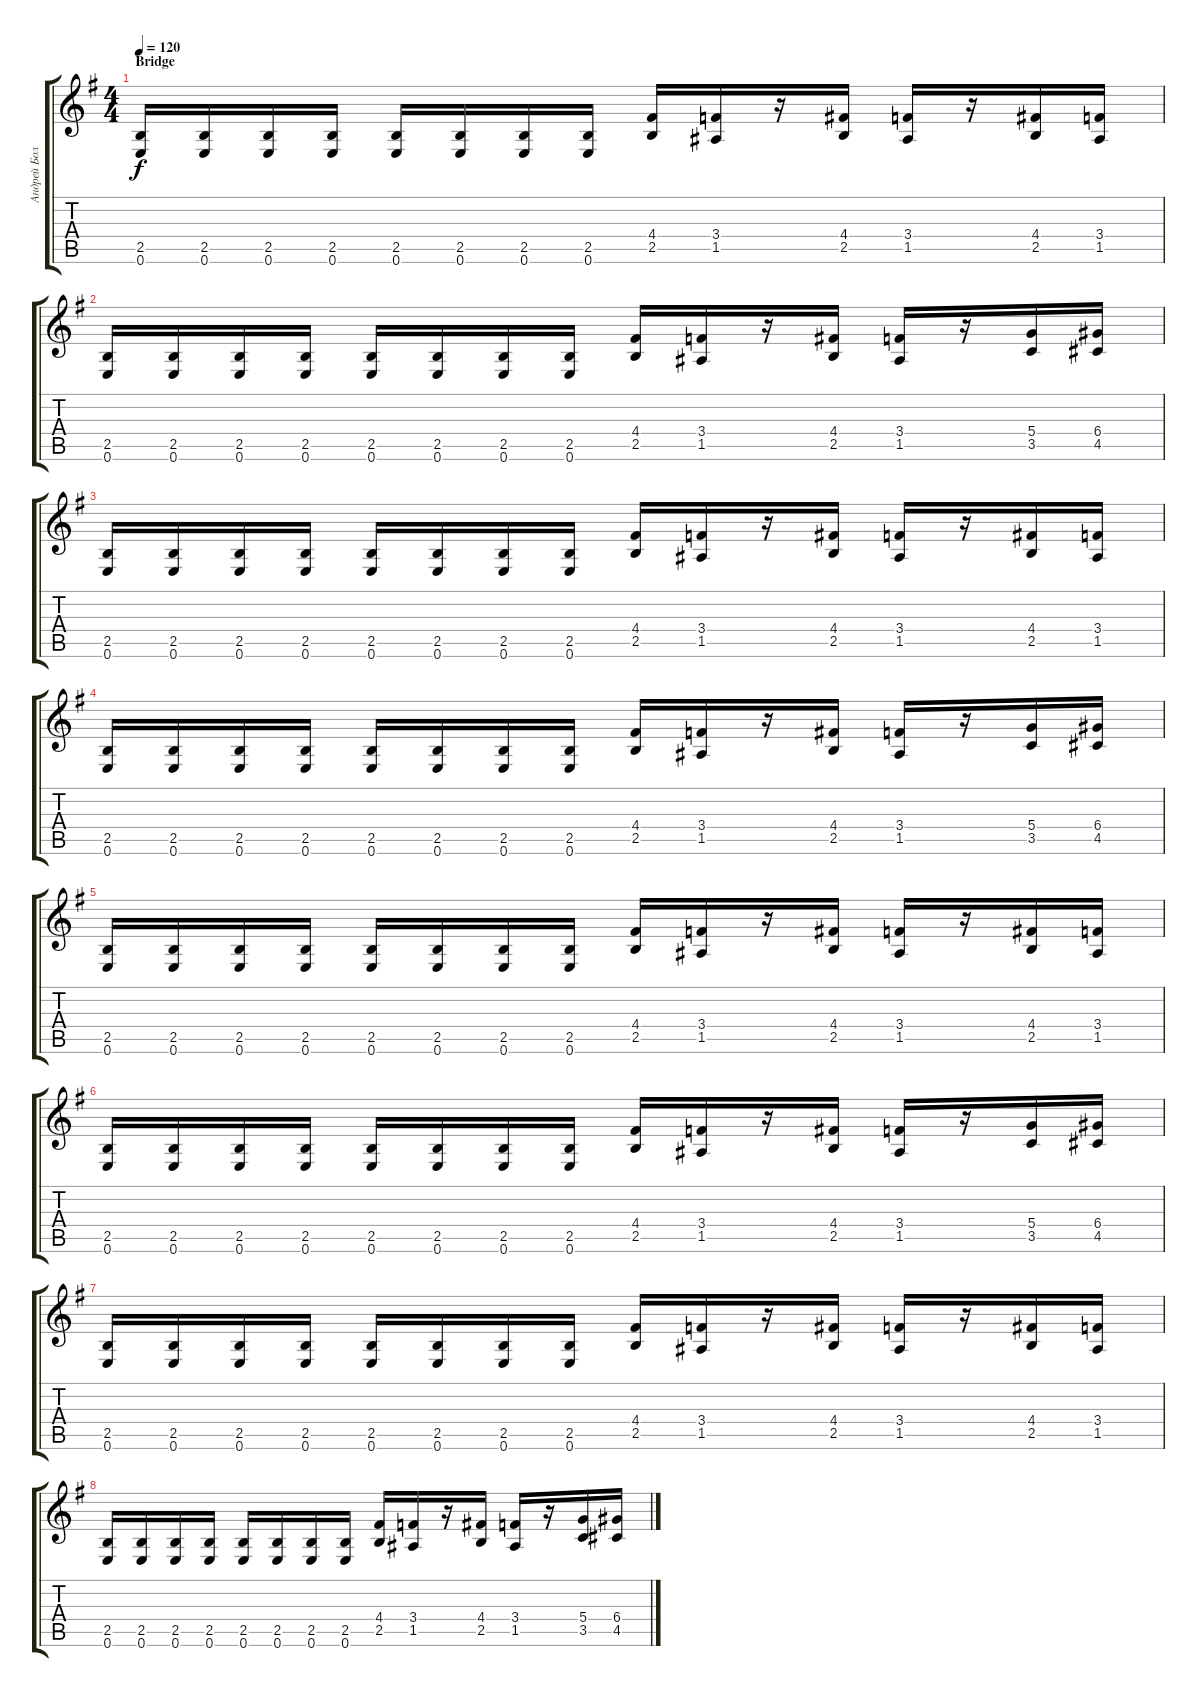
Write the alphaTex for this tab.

\track ("Андрей Большаков" "Андрей Бол") {instrument distortionguitar}
\staff {score tabs}
\tuning (E4 B3 G3 D3 A2 E2) {hide}
\ts (4 4)
\section ("" "Bridge")
\tempo 120
\clef g2
\ks eminor
(2.5 0.6).16{dy f instrument distortionguitar} (2.5 0.6).16 (2.5 0.6).16 (2.5 0.6).16 (2.5 0.6).16 (2.5 0.6).16 (2.5 0.6).16 (2.5 0.6).16 (4.4 2.5).16 (3.4 1.5).16 r.16 (4.4 2.5).16 (3.4 1.5).16 r.16 (4.4 2.5).16 (3.4 1.5).16 |
(2.5 0.6).16 (2.5 0.6).16 (2.5 0.6).16 (2.5 0.6).16 (2.5 0.6).16 (2.5 0.6).16 (2.5 0.6).16 (2.5 0.6).16 (4.4 2.5).16 (3.4 1.5).16 r.16 (4.4 2.5).16 (3.4 1.5).16 r.16 (5.4 3.5).16 (6.4 4.5).16 |
(2.5 0.6).16 (2.5 0.6).16 (2.5 0.6).16 (2.5 0.6).16 (2.5 0.6).16 (2.5 0.6).16 (2.5 0.6).16 (2.5 0.6).16 (4.4 2.5).16 (3.4 1.5).16 r.16 (4.4 2.5).16 (3.4 1.5).16 r.16 (4.4 2.5).16 (3.4 1.5).16 |
(2.5 0.6).16 (2.5 0.6).16 (2.5 0.6).16 (2.5 0.6).16 (2.5 0.6).16 (2.5 0.6).16 (2.5 0.6).16 (2.5 0.6).16 (4.4 2.5).16 (3.4 1.5).16 r.16 (4.4 2.5).16 (3.4 1.5).16 r.16 (5.4 3.5).16 (6.4 4.5).16 |
\section ("" "")
(2.5 0.6).16 (2.5 0.6).16 (2.5 0.6).16 (2.5 0.6).16 (2.5 0.6).16 (2.5 0.6).16 (2.5 0.6).16 (2.5 0.6).16 (4.4 2.5).16 (3.4 1.5).16 r.16 (4.4 2.5).16 (3.4 1.5).16 r.16 (4.4 2.5).16 (3.4 1.5).16 |
\section ("" "")
(2.5 0.6).16 (2.5 0.6).16 (2.5 0.6).16 (2.5 0.6).16 (2.5 0.6).16 (2.5 0.6).16 (2.5 0.6).16 (2.5 0.6).16 (4.4 2.5).16 (3.4 1.5).16 r.16 (4.4 2.5).16 (3.4 1.5).16 r.16 (5.4 3.5).16 (6.4 4.5).16 |
(2.5 0.6).16 (2.5 0.6).16 (2.5 0.6).16 (2.5 0.6).16 (2.5 0.6).16 (2.5 0.6).16 (2.5 0.6).16 (2.5 0.6).16 (4.4 2.5).16 (3.4 1.5).16 r.16 (4.4 2.5).16 (3.4 1.5).16 r.16 (4.4 2.5).16 (3.4 1.5).16 |
(2.5 0.6).16 (2.5 0.6).16 (2.5 0.6).16 (2.5 0.6).16 (2.5 0.6).16 (2.5 0.6).16 (2.5 0.6).16 (2.5 0.6).16 (4.4 2.5).16 (3.4 1.5).16 r.16 (4.4 2.5).16 (3.4 1.5).16 r.16 (5.4 3.5).16 (6.4 4.5).16
